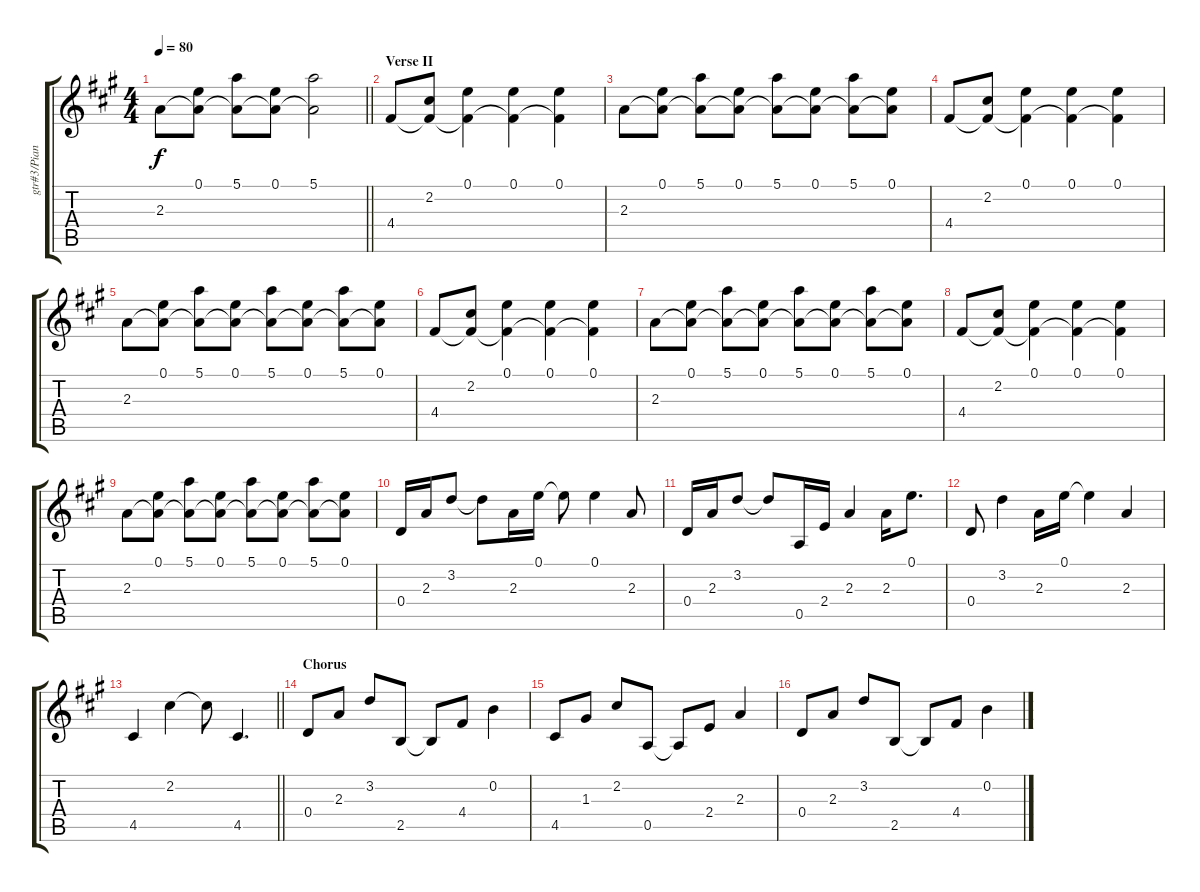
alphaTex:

\track ("gtr#3/Piano#2" "gtr#3/Pian") {instrument overdrivenguitar}
\staff {score tabs}
\tuning (E4 B3 G3 D3 A2 D2) {hide}
\ts (4 4)
\tempo 80
\clef g2
\barLineRight lightlight
\ks a
2.3.8{dy f} (0.1 2.3{t}).8 (5.1 2.3{t}).8 (0.1 2.3{t}).8 (5.1 2.3{t}).2 |
\section ("" "Verse II")
4.4.8 (2.2 4.4{t}).8 (0.1 4.4{t}).4 (0.1 4.4{t}).4 (0.1 4.4{t}).4 |
2.3.8 (0.1 2.3{t}).8 (5.1 2.3{t}).8 (0.1 2.3{t}).8 (5.1 2.3{t}).8 (0.1 2.3{t}).8 (5.1 2.3{t}).8 (0.1 2.3{t}).8 |
4.4.8 (2.2 4.4{t}).8 (0.1 4.4{t}).4 (0.1 4.4{t}).4 (0.1 4.4{t}).4 |
2.3.8 (0.1 2.3{t}).8 (5.1 2.3{t}).8 (0.1 2.3{t}).8 (5.1 2.3{t}).8 (0.1 2.3{t}).8 (5.1 2.3{t}).8 (0.1 2.3{t}).8 |
4.4.8 (2.2 4.4{t}).8 (0.1 4.4{t}).4 (0.1 4.4{t}).4 (0.1 4.4{t}).4 |
2.3.8 (0.1 2.3{t}).8 (5.1 2.3{t}).8 (0.1 2.3{t}).8 (5.1 2.3{t}).8 (0.1 2.3{t}).8 (5.1 2.3{t}).8 (0.1 2.3{t}).8 |
4.4.8 (2.2 4.4{t}).8 (0.1 4.4{t}).4 (0.1 4.4{t}).4 (0.1 4.4{t}).4 |
2.3.8 (0.1 2.3{t}).8 (5.1 2.3{t}).8 (0.1 2.3{t}).8 (5.1 2.3{t}).8 (0.1 2.3{t}).8 (5.1 2.3{t}).8 (0.1 2.3{t}).8 |
0.4.16 2.3.16 3.2.8 3.2{t}.8 2.3.16 0.1.16 0.1{t}.8 0.1.4 2.3.8 |
0.4.16 2.3.16 3.2.8 3.2{t}.8 0.5.16 2.4.16 2.3.4 2.3.16 0.1.8{d} |
0.4.8 3.2.4 2.3.16 0.1.16 0.1{t}.4 2.3.4 |
\barLineRight lightlight
4.5.4 2.2.4 2.2{t}.8 4.5.4{d} |
\section ("" "Chorus")
0.4.8 2.3.8 3.2.8 2.5.8 2.5{t}.8 4.4.8 0.2.4 |
4.5.8 1.3.8 2.2.8 0.5.8 0.5{t}.8 2.4.8 2.3.4 |
0.4.8 2.3.8 3.2.8 2.5.8 2.5{t}.8 4.4.8 0.2.4
